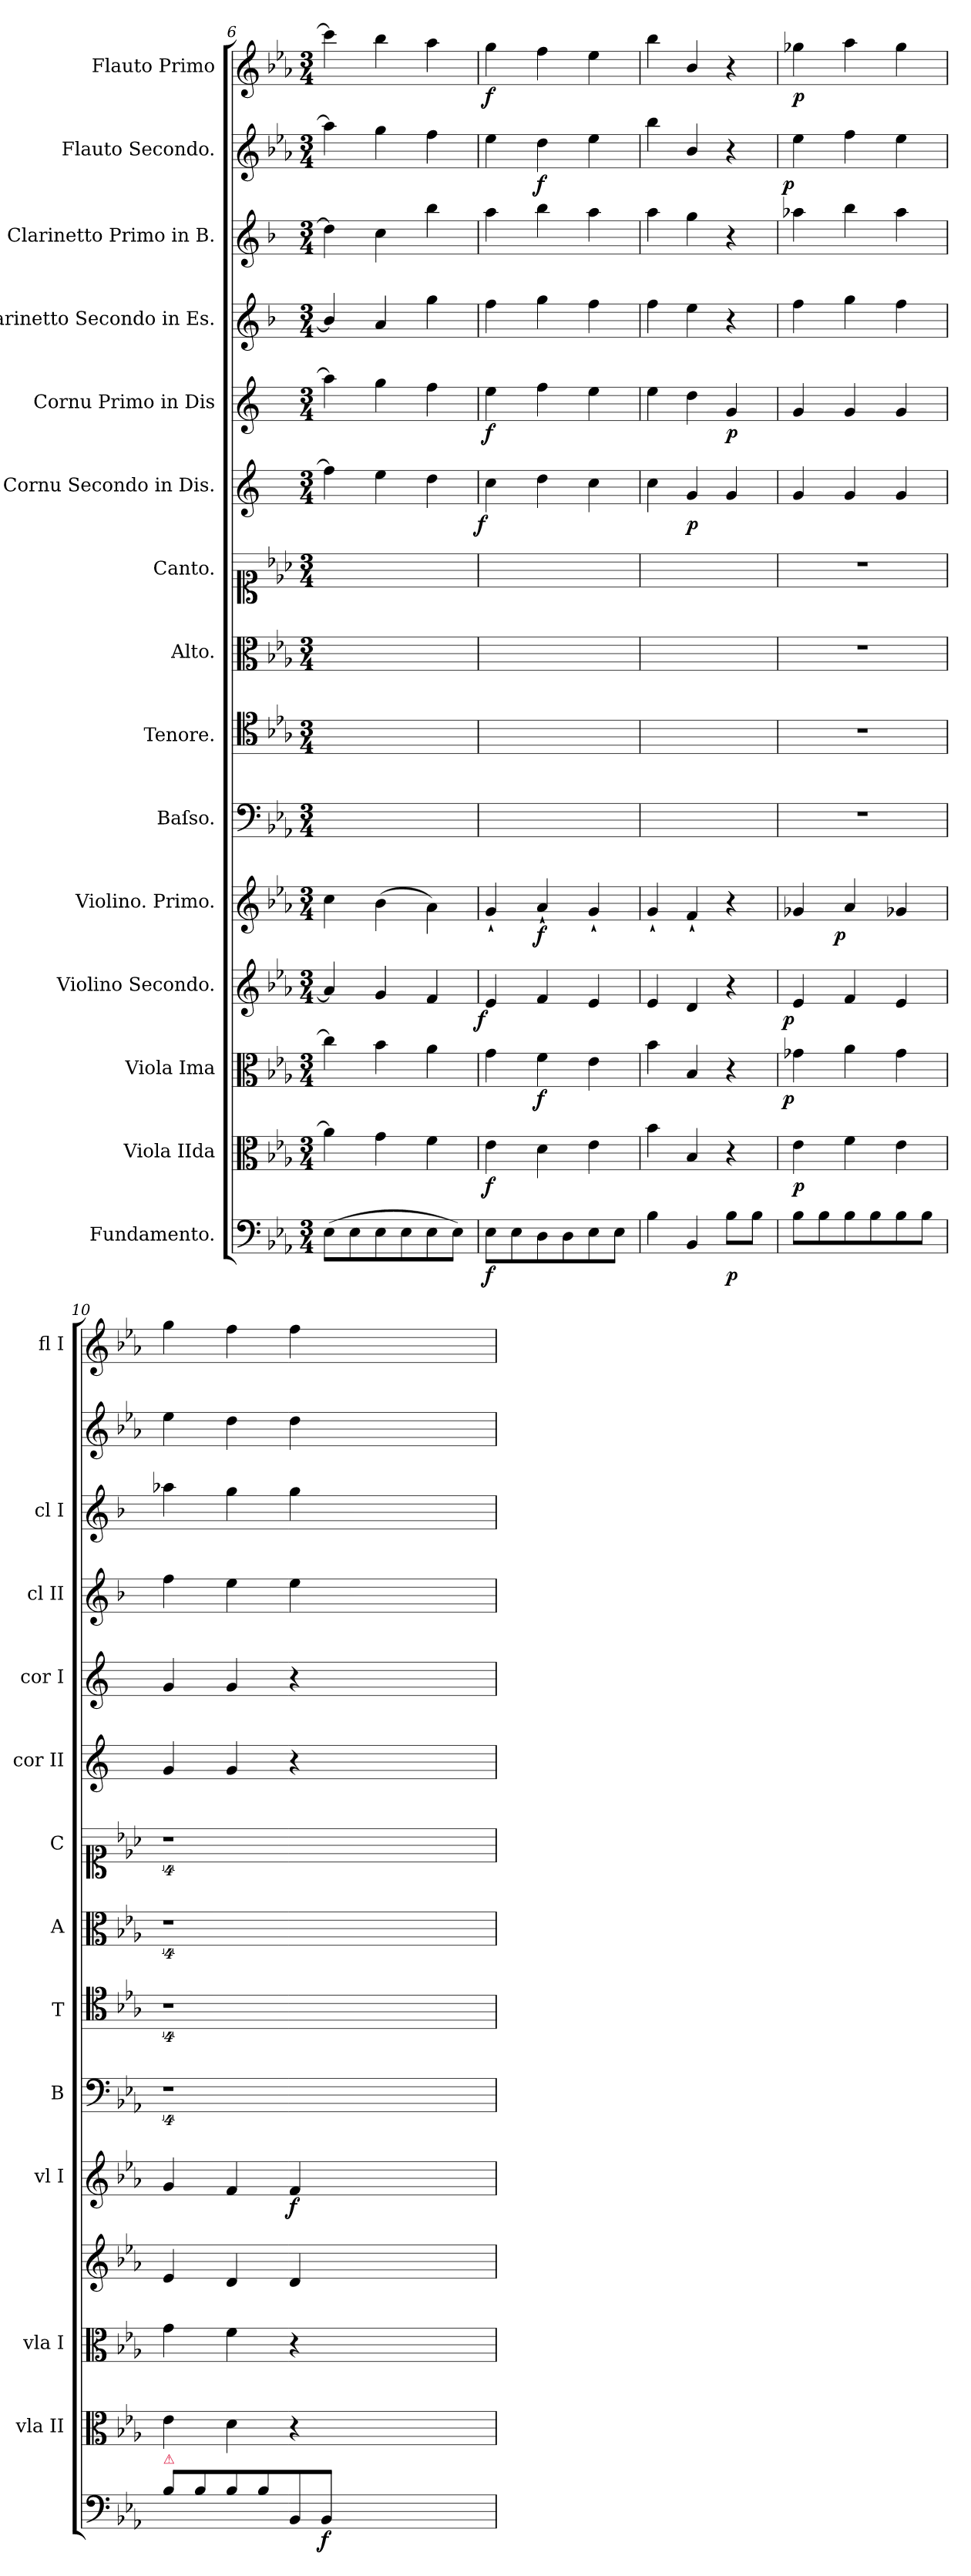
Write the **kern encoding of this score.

**kern	**dynam	**kern	**dynam	**kern	**dynam	**kern	**dynam	**kern	**dynam	**kern	**kern	**kern	**kern	**kern	**dynam	**kern	**dynam	**kern	**kern	**kern	**dynam	**kern	**dynam
*part15	*part15	*part14	*part14	*part13	*part13	*part12	*part12	*part11	*part11	*part10	*part9	*part8	*part7	*part6	*part6	*part5	*part5	*part4	*part3	*part2	*part2	*part1	*part1
*staff15	*staff15	*staff14	*staff14	*staff13	*staff13	*staff12	*staff12	*staff11	*staff11	*staff10	*staff9	*staff8	*staff7	*staff6	*staff6	*staff5	*staff5	*staff4	*staff3	*staff2	*staff2	*staff1	*staff1
*I"Fundamento.	*	*I"Viola IIda	*	*I"Viola Ima	*	*I"Violino Secondo.	*	*I"Violino. Primo.	*	*I"Baſso.	*I"Tenore.	*I"Alto.	*I"Canto.	*I"Cornu Secondo in Dis.	*	*I"Cornu Primo in Dis	*	*I"Clarinetto Secondo in Es.	*I"Clarinetto Primo in B.	*I"Flauto Secondo.	*	*I"Flauto Primo	*
*	*	*I'vla II	*	*I'vla I	*	*	*	*I'vl I	*	*I'B	*I'T	*I'A	*I'C	*I'cor II	*	*I'cor I	*	*I'cl II	*I'cl I	*	*	*I'fl I	*
*clefF4	*	*clefC3	*	*clefC3	*	*clefG2	*	*clefG2	*	*clefF4	*clefC4	*clefC3	*clefC1	*clefG2	*	*clefG2	*	*clefG2	*clefG2	*clefG2	*	*clefG2	*
*	*	*	*	*	*	*	*	*	*	*	*	*	*	*ITrd5c9	*	*ITrd5c9	*	*ITrd1c2	*ITrd1c2	*	*	*	*
*k[b-e-a-]	*	*k[b-e-a-]	*	*k[b-e-a-]	*	*k[b-e-a-]	*	*k[b-e-a-]	*	*k[b-e-a-]	*k[b-e-a-]	*k[b-e-a-]	*k[b-e-a-]	*k[b-e-a-]	*	*k[b-e-a-]	*	*k[b-e-a-]	*k[b-e-a-]	*k[b-e-a-]	*	*k[b-e-a-]	*
*M3/4	*	*M3/4	*	*M3/4	*	*M3/4	*	*M3/4	*	*M3/4	*M3/4	*M3/4	*M3/4	*M3/4	*	*M3/4	*	*M3/4	*M3/4	*M3/4	*	*M3/4	*
=6	=6	=6	=6	=6	=6	=6	=6	=6	=6	=6	=6	=6	=6	=6	=6	=6	=6	=6	=6	=6	=6	=6	=6
(>8E-\L	.	4a-\]	.	4cc\]	.	4a-/]	.	4cc\	.	2.ryy	2.ryy	2.ryy	2.ryy	4a-\]	.	4cc\]	.	4a-/]	4cc\]	4aa-\]	.	4ccc\]	.
8E-\	.	.	.	.	.	.	.	.	.	.	.	.	.	.	.	.	.	.	.	.	.	.	.
8E-\	.	4g\	.	4b-\	.	4g/	.	(>4b-\	.	.	.	.	.	4g\	.	4b-\	.	4g/	4b-\	4gg\	.	4bb-\	.
8E-\	.	.	.	.	.	.	.	.	.	.	.	.	.	.	.	.	.	.	.	.	.	.	.
8E-\	.	4f\	.	4a-\	.	4f/	.	4a-\)	.	.	.	.	.	4f\	.	4a-\	.	4ff\	4aa-\	4ff\	.	4aa-\	.
8E-\J)	.	.	.	.	.	.	.	.	.	.	.	.	.	.	.	.	.	.	.	.	.	.	.
=7	=7	=7	=7	=7	=7	=7	=7	=7	=7	=7	=7	=7	=7	=7	=7	=7	=7	=7	=7	=7	=7	=7	=7
!	!	!	!	!	!	!	!LO:DY:b:rj	!	!	!	!	!	!	!	!LO:DY:rj	!	!	!	!	!	!	!	!
8E-\L	f	4e-\	f	4g\	.	4e-/	f	4g`>/	.	2.ryy	2.ryy	2.ryy	2.ryy	4e-\	f	4g\	f	4ee-\	4gg\	4ee-\	.	4gg\	f
8E-\	.	.	.	.	.	.	.	.	.	.	.	.	.	.	.	.	.	.	.	.	.	.	.
!	!	!	!	!	!	!	!	!	!LO:DY:b	!	!	!	!	!	!	!	!	!	!	!	!	!	!
8D\	.	4d\	.	4f\	f	4f/	.	4a-`>/	f	.	.	.	.	4f\	.	4a-\	.	4ff\	4aa-\	4dd\	f	4ff\	.
8D\	.	.	.	.	.	.	.	.	.	.	.	.	.	.	.	.	.	.	.	.	.	.	.
8E-\	.	4e-\	.	4e-\	.	4e-/	.	4g`>/	.	.	.	.	.	4e-\	.	4g\	.	4ee-\	4gg\	4ee-\	.	4ee-\	.
8E-\J	.	.	.	.	.	.	.	.	.	.	.	.	.	.	.	.	.	.	.	.	.	.	.
=8	=8	=8	=8	=8	=8	=8	=8	=8	=8	=8	=8	=8	=8	=8	=8	=8	=8	=8	=8	=8	=8	=8	=8
4B-\	.	4b-\	.	4b-\	.	4e-/	.	4g`>/	.	2.ryy	2.ryy	2.ryy	2.ryy	4e-\	.	4g\	.	4ee-\	4gg\	4bb-\	.	4bb-\	.
4BB-/	.	4B-/	.	4B-/	.	4d/	.	4f`>/	.	.	.	.	.	4B-/	p	4f\	.	4dd\	4ff\	4b-/	.	4b-/	.
8B-\L	p	4r	.	4r	.	4r	.	4r	.	.	.	.	.	4B-/	.	4B-/	p	4r	4r	4r	.	4r	.
8B-\J	.	.	.	.	.	.	.	.	.	.	.	.	.	.	.	.	.	.	.	.	.	.	.
=9	=9	=9	=9	=9	=9	=9	=9	=9	=9	=9	=9	=9	=9	=9	=9	=9	=9	=9	=9	=9	=9	=9	=9
!	!	!	!	!	!LO:DY:rj	!	!LO:DY:b:rj	!	!	!	!	!	!	!	!	!	!	!	!	!	!LO:DY:rj	!	!
8B-\L	.	4e-\	p	4g-X\	p	4e-/	p	4g-X/	.	2.rF	2.rc	2.re	2.rb	4B-/	.	4B-/	.	4ee-\	4gg-X\	4ee-\	p	4gg-X\	p
8B-\	.	.	.	.	.	.	.	.	.	.	.	.	.	.	.	.	.	.	.	.	.	.	.
!	!	!	!	!	!	!	!	!	!LO:DY:b:rj	!	!	!	!	!	!	!	!	!	!	!	!	!	!
8B-\	.	4f\	.	4a-\	.	4f/	.	4a-/	p	.	.	.	.	4B-/	.	4B-/	.	4ff\	4aa-\	4ff\	.	4aa-\	.
8B-\	.	.	.	.	.	.	.	.	.	.	.	.	.	.	.	.	.	.	.	.	.	.	.
8B-\	.	4e-\	.	4g-\	.	4e-/	.	4g-X/	.	.	.	.	.	4B-/	.	4B-/	.	4ee-\	4gg-\	4ee-\	.	4gg-\	.
8B-\J	.	.	.	.	.	.	.	.	.	.	.	.	.	.	.	.	.	.	.	.	.	.	.
=10	=10	=10	=10	=10	=10	=10	=10	=10	=10	=10	=10	=10	=10	=10	=10	=10	=10	=10	=10	=10	=10	=10	=10
!LO:TX:a:color=crimson:t=⚠	!	!	!	!	!	!	!	!	!	!	!	!	!	!	!	!	!	!	!	!	!	!	!
8B-/L	.	4e-\	.	4g\	.	4e-/	.	4g/	.	4%9rF	4%9rc	4%9re	4%9rb	4B-/	.	4B-/	.	4ee-\	4gg-X\	4ee-\	.	4gg\	.
8B-/	.	.	.	.	.	.	.	.	.	.	.	.	.	.	.	.	.	.	.	.	.	.	.
8B-/	.	4d\	.	4f\	.	4d/	.	4f/	.	.	.	.	.	4B-/	.	4B-/	.	4dd\	4ff\	4dd\	.	4ff\	.
8B-/	.	.	.	.	.	.	.	.	.	.	.	.	.	.	.	.	.	.	.	.	.	.	.
!	!	!	!	!	!	!	!	!	!LO:DY:b	!	!	!	!	!	!	!	!	!	!	!	!	!	!
8BB-\	.	4r	.	4r	.	4d/	.	4f/	f	.	.	.	.	4r	.	4r	.	4dd\	4ff\	4dd\	.	4ff\	.
8BB-\J	f	.	.	.	.	.	.	.	.	.	.	.	.	.	.	.	.	.	.	.	.	.	.
1.ryy	.	1.ryy	.	1.ryy	.	1.ryy	.	1.ryy	.	.	.	.	.	1.ryy	.	1.ryy	.	1.ryy	1.ryy	1.ryy	.	1.ryy	.
=	=	=	=	=	=	=	=	=	=	=	=	=	=	=	=	=	=	=	=	=	=	=	=
*-	*-	*-	*-	*-	*-	*-	*-	*-	*-	*-	*-	*-	*-	*-	*-	*-	*-	*-	*-	*-	*-	*-	*-
